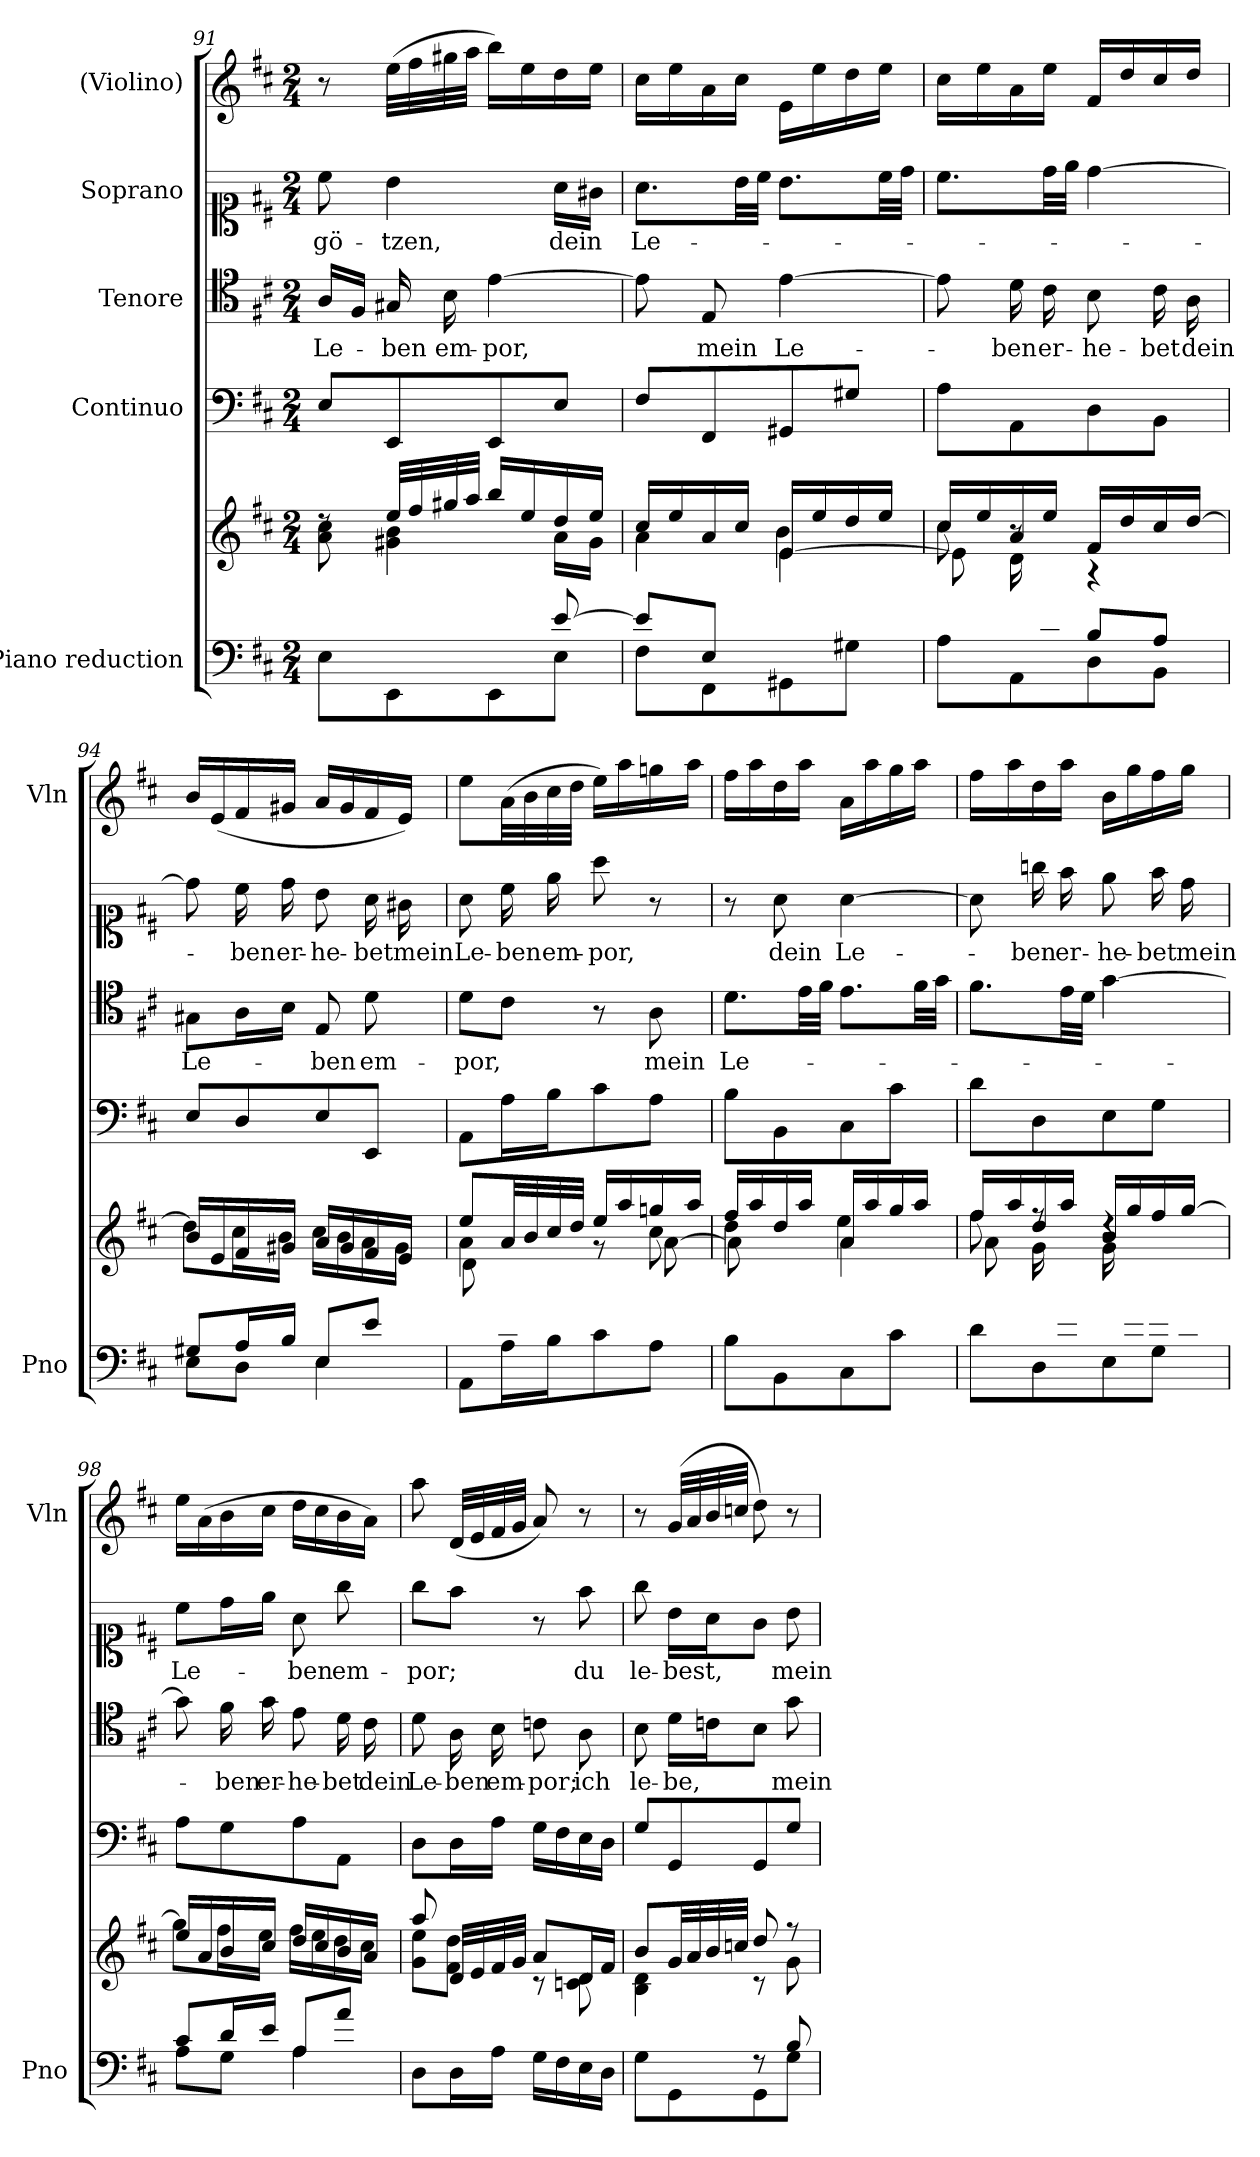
**kern	**kern	**kern	**kern	**text	**kern	**text	**kern
*part5	*part5	*part4	*part3	*part3	*part2	*part2	*part1
*staff6	*staff5	*staff4	*staff3	*staff3	*staff2	*staff2	*staff1
*I"Piano reduction	*	*I"Continuo	*I"Tenore	*	*I"Soprano	*	*I"(Violino)
*I'Pno	*	*	*	*	*	*	*I'Vln
*clefF4	*clefG2	*clefF4	*clefC4	*	*clefC1	*	*clefG2
*k[f#c#]	*k[f#c#]	*k[f#c#]	*k[f#c#]	*	*k[f#c#]	*	*k[f#c#]
*M2/4	*M2/4	*M2/4	*M2/4	*	*M2/4	*	*M2/4
=91	=91	=91	=91	=91	=91	=91	=91
*^	*^	*	*	*	*	*	*
!	!	!	!	!	!	!LO:LY:b	!	!LO:LY:b	!
4.ryy	8E\L	8rdd	8a\ 8cc#\	8E/L	16A/LL	Le-	8cc#\	-gö-	8r
.	.	.	.	.	16F#/JJ	.	.	.	.
!	!	!	!	!	!	!LO:LY:b	!	!LO:LY:b	!
.	8EE\	32ee/LLL	4g#X\ 4b\	8EE/	16G#X/	-ben	4b\	-tzen,	(>32ee\LLL
.	.	32ff#/	.	.	.	.	.	.	32ff#\
!	!	!	!	!	!	!LO:LY:b	!	!	!
.	.	32gg#X/	.	.	16B\	em-	.	.	32gg#X\
.	.	32aa/JJJ	.	.	.	.	.	.	32aa\JJJ
!	!	!	!	!	!	!LO:LY:b	!	!	!
.	8EE\	16bb/LL	.	8EE/	[4e\	-por,	.	.	16bb\LL)
.	.	16ee/	.	.	.	.	.	.	16ee\
!	!	!	!	!	!	!	!	!LO:LY:b	!
[8e/	8E\J	16dd/	16a\LL	8E/J	.	.	16a\LL	dein	16dd\
.	.	16ee/JJ	16g#\JJ	.	.	.	16g#X\JJ	.	16ee\JJ
!!LO:LB:g=z
=92	=92	=92	=92	=92	=92	=92	=92	=92	=92
*	*	*	*^	*	*	*	*	*	*
!	!	!	!	!	!	!	!	!	!LO:LY:b	!
8e/L]	8F#\L	16cc#/LL	4a\	4ryy	8F#/L	8e\]	.	8.a\L	Le-	16cc#\LL
.	.	16ee/	.	.	.	.	.	.	.	16ee\
!	!	!	!	!	!	!	!LO:LY:b	!	!	!
8E/J	8FF#\	16a/	.	.	8FF#/	8E/	mein	.	.	16a\
.	.	16cc#/JJ	.	.	.	.	.	32b\LL	.	16cc#\JJ
.	.	.	.	.	.	.	.	32cc#\JJJ	.	.
!	!	!	!	!	!	!	!LO:LY:b	!	!	!
4ryy	8GG#X\	16e/LL	4b\	[4e\	8GG#X/	[4e\	Le-	8.b\L	.	16e\LL
.	.	16ee/	.	.	.	.	.	.	.	16ee\
.	8G#X\J	16dd/	.	.	8G#X/J	.	.	.	.	16dd\
.	.	16ee/JJ	.	.	.	.	.	32cc#\LL	.	16ee\JJ
.	.	.	.	.	.	.	.	32dd\JJJ	.	.
=93	=93	=93	=93	=93	=93	=93	=93	=93	=93	=93
8.ryy	8A\L	16cc#/LL	8cc#\	8e\L]	8A\L	8e\]	.	8.cc#\L	.	16cc#\LL
.	.	16ee/	.	.	.	.	.	.	.	16ee\
!	!	!	!	!	!	!	!LO:LY:b	!	!	!
.	8AA\	16a/	8r	16d\L	8AA\	16d\	-ben	.	.	16a\
!	!	!	!	!	!	!	!LO:LY:b	!	!	!
16c#/JJ	.	16ee/JJ	.	4ryy	.	16c#\	er-	32dd\LL	.	16ee\JJ
.	.	.	.	.	.	.	.	32ee\JJJ	.	.
!	!	!	!	!	!	!	!LO:LY:b	!	!	!
8B/L	8D\	16f#/LL	4r	.	8D\	8B\	-he-	[4dd\	.	16f#/LL
.	.	16dd/	.	.	.	.	.	.	.	16dd/
!	!	!	!	!	!	!	!LO:LY:b	!	!	!
8A/J	8BB\J	16cc#/	.	.	8BB\J	16c#\	-bet	.	.	16cc#/
!	!	!	!	!	!	!	!LO:LY:b	!	!	!
.	.	[16dd/JJ	.	16ryy	.	16A\	dein	.	.	16dd/JJ
=94	=94	=94	=94	=94	=94	=94	=94	=94	=94	=94
!	!	!	!	!	!	!	!LO:LY:b	!	!	!
*	*	*	*v	*v	*	*	*	*	*	*
8G#X/L	8E\L	16b/LL	8dd\L]	8E/L	8G#X\L	Le-	8dd\]	.	16b/LL
.	.	16e/	.	.	.	.	.	.	(<16e/
!	!	!	!	!	!	!	!	!LO:LY:b	!
16A/L	8D\J	16f#/	16cc#\L	8D/	16A\L	.	16cc#\	-ben	16f#/
!	!	!	!	!	!	!	!	!LO:LY:b	!
16B/JJ	.	16g#X/JJ	16b\JJ	.	16B\JJ	.	16dd\	er-	16g#X/JJ
!	!	!	!	!	!	!LO:LY:b	!	!LO:LY:b	!
8E/L	4E\	16a/LL	16cc#\LL	8E/	8E/	-ben	8b\	-he-	16a/LL
.	.	16g#/	16b\	.	.	.	.	.	16g#/
!	!	!	!	!	!	!LO:LY:b	!	!LO:LY:b	!
8e/J	.	16f#/	16a\	8EE/J	8d\	em-	16a\	-bet	16f#/
!	!	!	!	!	!	!	!	!LO:LY:b	!
.	.	16e/JJ	16g#\JJ	.	.	.	16g#X\	mein	16e/JJ)
=95	=95	=95	=95	=95	=95	=95	=95	=95	=95
*	*	*	*^	*	*	*	*	*	*
!	!	!	!	!	!	!	!LO:LY:b	!	!LO:LY:b	!
8ryy	8AA\L	8ee/L	4a\	8d\L	8AA\L	8d\L	-por,	8a\	Le-	8ee\L
!	!	!	!	!	!	!	!	!	!LO:LY:b	!
8c#/J	16A\L	32a/LL	.	4ryy	16A\L	8c#\J	.	16cc#\	-ben	(>32a\LL
.	.	32b/	.	.	.	.	.	.	.	32b\
!	!	!	!	!	!	!	!	!	!LO:LY:b	!
.	16B\J	32cc#/	.	.	16B\J	.	.	16ee\	em-	32cc#\
.	.	32dd/JJJ	.	.	.	.	.	.	.	32dd\JJJ
!	!	!	!	!	!	!	!	!	!LO:LY:b	!
8ryy	8c#\	16ee/LL	8r	.	8c#\	8r	.	8aa\	-por,	16ee\LL)
.	.	16aa/	.	.	.	.	.	.	.	16aa\
!	!	!	!	!	!	!	!LO:LY:b	!	!	!
8ryy	8A\J	16ggn/	8cc#\	[8a\	8A\J	8A\	mein	8r	.	16ggn\
.	.	16aa/JJ	.	.	.	.	.	.	.	16aa\JJ
=96	=96	=96	=96	=96	=96	=96	=96	=96	=96	=96
!	!	!	!	!	!	!	!LO:LY:b	!	!	!
8ryy	8B\L	16ff#/LL	4dd\	8a\L]	8B\L	8.d\L	Le-	8r	.	16ff#\LL
.	.	16aa/	.	.	.	.	.	.	.	16aa\
!	!	!	!	!	!	!	!	!	!LO:LY:b	!
8A/J	8BB\	16dd/	.	8ryy	8BB\	.	.	8a\	dein	16dd\
.	.	16aa/JJ	.	.	.	32e\LL	.	.	.	16aa\JJ
.	.	.	.	.	.	32f#\JJJ	.	.	.	.
!	!	!	!	!	!	!	!	!	!LO:LY:b	!
4ryy	8C#\	16a/LL	4ee\	4a\	8C#\	8.e\L	.	[4a\	Le-	16a\LL
.	.	16aa/	.	.	.	.	.	.	.	16aa\
.	8c#\J	16gg/	.	.	8c#\J	.	.	.	.	16gg\
.	.	16aa/JJ	.	.	.	32f#\LL	.	.	.	16aa\JJ
.	.	.	.	.	.	32g\JJJ	.	.	.	.
!!LO:PB:g=z
=97	=97	=97	=97	=97	=97	=97	=97	=97	=97	=97
8.ryy	8d\L	16ff#/LL	8ff#\	8a\L	8d\L	8.f#\L	.	8a\]	.	16ff#\LL
.	.	16aa/	.	.	.	.	.	.	.	16aa\
!	!	!	!	!	!	!	!	!	!LO:LY:b	!
.	8D\	16dd/	8rff	16g\L	8D\	.	.	16ggn\	-ben	16dd\
!	!	!	!	!	!	!	!	!	!LO:LY:b	!
16f#/JJ	.	16aa/JJ	.	16ryy	.	32e\LL	.	16ff#\	er-	16aa\JJ
.	.	.	.	.	.	32d\JJJ	.	.	.	.
!	!	!	!	!	!	!	!	!	!LO:LY:b	!
16ryy	8E\	16b/LL	4rdd	16g\LL	8E\	[4g\	.	8ee\	-he-	16b\LL
16f#/	.	16gg/	.	8.ryy	.	.	.	.	.	16gg\
!	!	!	!	!	!	!	!	!	!LO:LY:b	!
16e/	8G\J	16ff#/	.	.	8G\J	.	.	16ff#\	-bet	16ff#\
!	!	!	!	!	!	!	!	!	!LO:LY:b	!
16d/JJ	.	[16gg/JJ	.	.	.	.	.	16dd\	mein	16gg\JJ
*	*	*	*v	*v	*	*	*	*	*	*
=98	=98	=98	=98	=98	=98	=98	=98	=98	=98
!	!	!	!	!	!	!	!	!LO:LY:b	!
8c#/L	8A\L	16ee/LL	8gg\L]	8A\L	8g\]	.	8cc#\L	Le-	16ee\LL
.	.	16a/	.	.	.	.	.	.	(>16a\
!	!	!	!	!	!	!LO:LY:b	!	!	!
16d/L	8G\J	16b/	16ff#\L	8G\	16f#\	-ben	16dd\L	.	16b\
!	!	!	!	!	!	!LO:LY:b	!	!	!
16e/JJ	.	16cc#/JJ	16ee\JJ	.	16g\	er-	16ee\JJ	.	16cc#\JJ
!	!	!	!	!	!	!LO:LY:b	!	!LO:LY:b	!
8A/L	4A\	16dd/LL	16ff#\LL	8A\	8e\	-he-	8a\	-ben	16dd\LL
.	.	16cc#/	16ee\	.	.	.	.	.	16cc#\
!	!	!	!	!	!	!LO:LY:b	!	!LO:LY:b	!
8a/J	.	16b/	16dd\	8AA\J	16d\	-bet	8gg\	em-	16b\
!	!	!	!	!	!	!LO:LY:b	!	!	!
.	.	16a/JJ	16cc#\JJ	.	16c#\	dein	.	.	16a\JJ)
*v	*v	*	*	*	*	*	*	*	*
=99	=99	=99	=99	=99	=99	=99	=99	=99
!	!	!	!	!	!LO:LY:b	!	!LO:LY:b	!
8D\L	8aa/	8g\ 8ee\L	8D\L	8d\	Le-	8gg\L	-por;	8aa\
!	!	!	!	!	!LO:LY:b	!	!	!
16D\L	32d/LLL	8f#\ 8dd\J	16D\L	16A\	-ben	8ff#\J	.	(<32d/LLL
.	32e/	.	.	.	.	.	.	32e/
!	!	!	!	!	!LO:LY:b	!	!	!
16A\JJ	32f#/	.	16A\JJ	16B\	em-	.	.	32f#/
.	32g/JJJ	.	.	.	.	.	.	32g/JJJ
!	!	!	!	!	!LO:LY:b	!	!	!
16G\LL	8a/L	8r	16G\LL	8cn\	-por;	8r	.	8a/)
16F#\	.	.	16F#\	.	.	.	.	.
!	!	!	!	!	!LO:LY:b	!	!LO:LY:b	!
16E\	16d/L	8cn\ 8d\	16E\	8A\	ich	8ff#\	du	8r
16D\JJ	16f#/JJ	.	16D\JJ	.	.	.	.	.
=100	=100	=100	=100	=100	=100	=100	=100	=100
*^	*	*	*	*	*	*	*	*
!	!	!	!	!	!	!LO:LY:b	!	!LO:LY:b	!
4ryy	8G\L	8b/L	4B\ 4d\	8G/L	8B\	le-	8gg\	le-	8r
!	!	!	!	!	!	!LO:LY:b	!	!LO:LY:b	!
.	8GG\	32g/LL	.	8GG/	16d\LL	-be,	16b\LL	-best,	(<32g/LLL
.	.	32a/	.	.	.	.	.	.	32a/
.	.	32b/	.	.	16cn\J	.	16a\J	.	32b/
.	.	32ccn/JJJ	.	.	.	.	.	.	32ccn/JJJ
8rF	8GG\	8dd/	8r	8GG/	8B\J	.	8g\J	.	8dd\)
!	!	!	!	!	!	!LO:LY:b	!	!LO:LY:b	!
8B/	8G\J	8r	8g\	8G/J	8g\	mein	8b\	mein	8r
*v	*v	*	*	*	*	*	*	*	*
*	*v	*v	*	*	*	*	*	*
=	=	=	=	=	=	=	=
*-	*-	*-	*-	*-	*-	*-	*-
